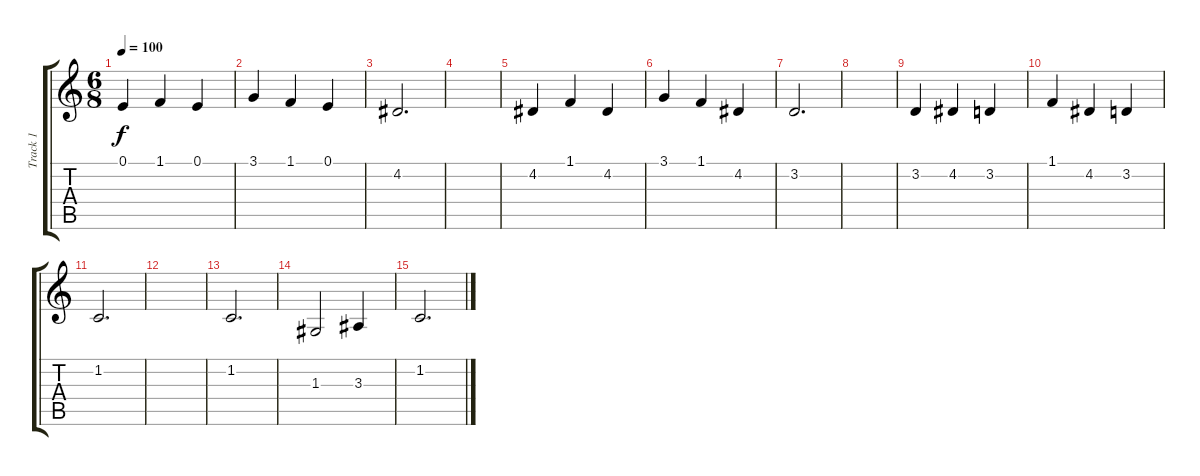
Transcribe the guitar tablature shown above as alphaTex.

\track ("Track 1" "Track 1") {instrument orchestralharp}
\staff {score tabs}
\tuning (E4 B3 G3 D3 A2 E2) {hide}
\ts (6 8)
\tempo 100
\clef g2
\ks c
0.1.4{dy f} 1.1.4 0.1.4 |
3.1.4 1.1.4 0.1.4 |
4.2.2{d} |
|
4.2.4 1.1.4 4.2.4 |
3.1.4 1.1.4 4.2.4 |
3.2.2{d} |
|
3.2.4 4.2.4 3.2.4 |
1.1.4 4.2.4 3.2.4 |
1.2.2{d} |
|
1.2.2{d} |
1.3.2 3.3.4 |
1.2.2{d}
